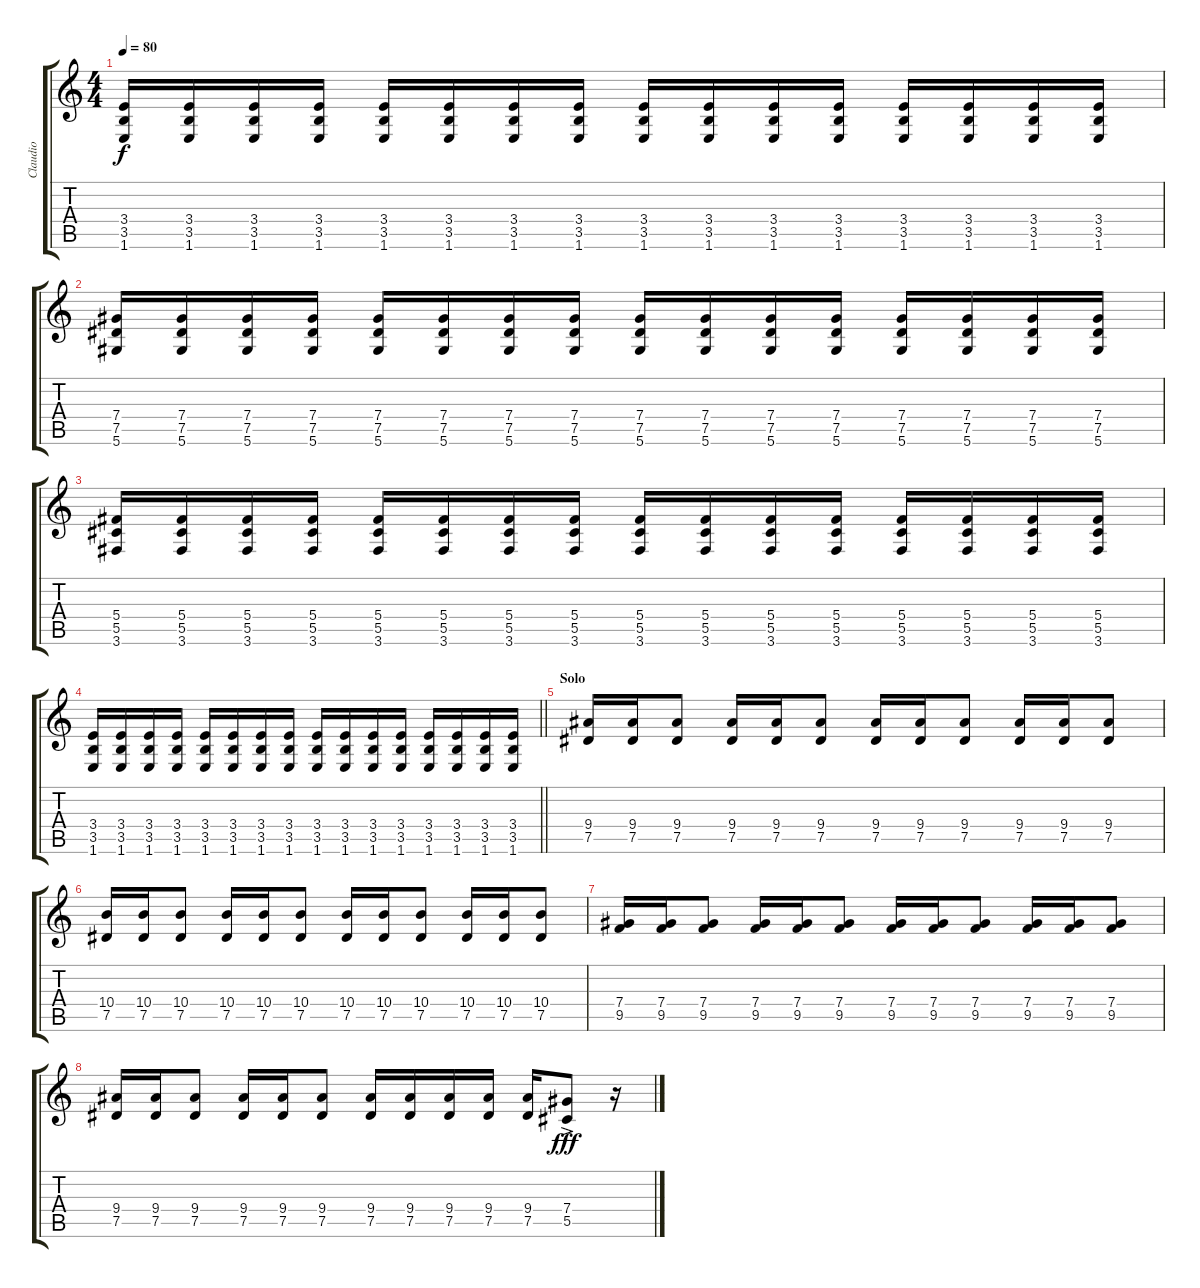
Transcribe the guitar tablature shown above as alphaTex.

\track ("Claudio" "Claudio") {instrument overdrivenguitar}
\staff {score tabs}
\tuning (Eb4 Bb3 Gb3 Db3 Ab2 Eb2) {hide}
\ts (4 4)
\tempo 80
\clef g2
\ks c
(3.4 3.5 1.6).16{dy f instrument distortionguitar} (3.4 3.5 1.6).16 (3.4 3.5 1.6).16 (3.4 3.5 1.6).16 (3.4 3.5 1.6).16 (3.4 3.5 1.6).16 (3.4 3.5 1.6).16 (3.4 3.5 1.6).16 (3.4 3.5 1.6).16 (3.4 3.5 1.6).16 (3.4 3.5 1.6).16 (3.4 3.5 1.6).16 (3.4 3.5 1.6).16 (3.4 3.5 1.6).16 (3.4 3.5 1.6).16 (3.4 3.5 1.6).16 |
(7.4 7.5 5.6).16 (7.4 7.5 5.6).16 (7.4 7.5 5.6).16 (7.4 7.5 5.6).16 (7.4 7.5 5.6).16 (7.4 7.5 5.6).16 (7.4 7.5 5.6).16 (7.4 7.5 5.6).16 (7.4 7.5 5.6).16 (7.4 7.5 5.6).16 (7.4 7.5 5.6).16 (7.4 7.5 5.6).16 (7.4 7.5 5.6).16 (7.4 7.5 5.6).16 (7.4 7.5 5.6).16 (7.4 7.5 5.6).16 |
(5.4 5.5 3.6).16 (5.4 5.5 3.6).16 (5.4 5.5 3.6).16 (5.4 5.5 3.6).16 (5.4 5.5 3.6).16 (5.4 5.5 3.6).16 (5.4 5.5 3.6).16 (5.4 5.5 3.6).16 (5.4 5.5 3.6).16 (5.4 5.5 3.6).16 (5.4 5.5 3.6).16 (5.4 5.5 3.6).16 (5.4 5.5 3.6).16 (5.4 5.5 3.6).16 (5.4 5.5 3.6).16 (5.4 5.5 3.6).16 |
\barLineRight lightlight
(3.4 3.5 1.6).16 (3.4 3.5 1.6).16 (3.4 3.5 1.6).16 (3.4 3.5 1.6).16 (3.4 3.5 1.6).16 (3.4 3.5 1.6).16 (3.4 3.5 1.6).16 (3.4 3.5 1.6).16 (3.4 3.5 1.6).16 (3.4 3.5 1.6).16 (3.4 3.5 1.6).16 (3.4 3.5 1.6).16 (3.4 3.5 1.6).16 (3.4 3.5 1.6).16 (3.4 3.5 1.6).16 (3.4 3.5 1.6).16 |
\section ("" "Solo")
(9.4 7.5).16{volume 15 instrument overdrivenguitar} (9.4 7.5).16 (9.4 7.5).8 (9.4 7.5).16 (9.4 7.5).16 (9.4 7.5).8 (9.4 7.5).16 (9.4 7.5).16 (9.4 7.5).8 (9.4 7.5).16 (9.4 7.5).16 (9.4 7.5).8 |
(10.4 7.5).16 (10.4 7.5).16 (10.4 7.5).8 (10.4 7.5).16 (10.4 7.5).16 (10.4 7.5).8 (10.4 7.5).16 (10.4 7.5).16 (10.4 7.5).8 (10.4 7.5).16 (10.4 7.5).16 (10.4 7.5).8 |
(7.4 9.5).16 (7.4 9.5).16 (7.4 9.5).8 (7.4 9.5).16 (7.4 9.5).16 (7.4 9.5).8 (7.4 9.5).16 (7.4 9.5).16 (7.4 9.5).8 (7.4 9.5).16 (7.4 9.5).16 (7.4 9.5).8 |
(9.4 7.5).16 (9.4 7.5).16 (9.4 7.5).8 (9.4 7.5).16 (9.4 7.5).16 (9.4 7.5).8 (9.4 7.5).16 (9.4 7.5).16 (9.4 7.5).16 (9.4 7.5).16 (9.4 7.5).16 (7.4{ac} 5.5{ac}).8{dy fff} r.16
